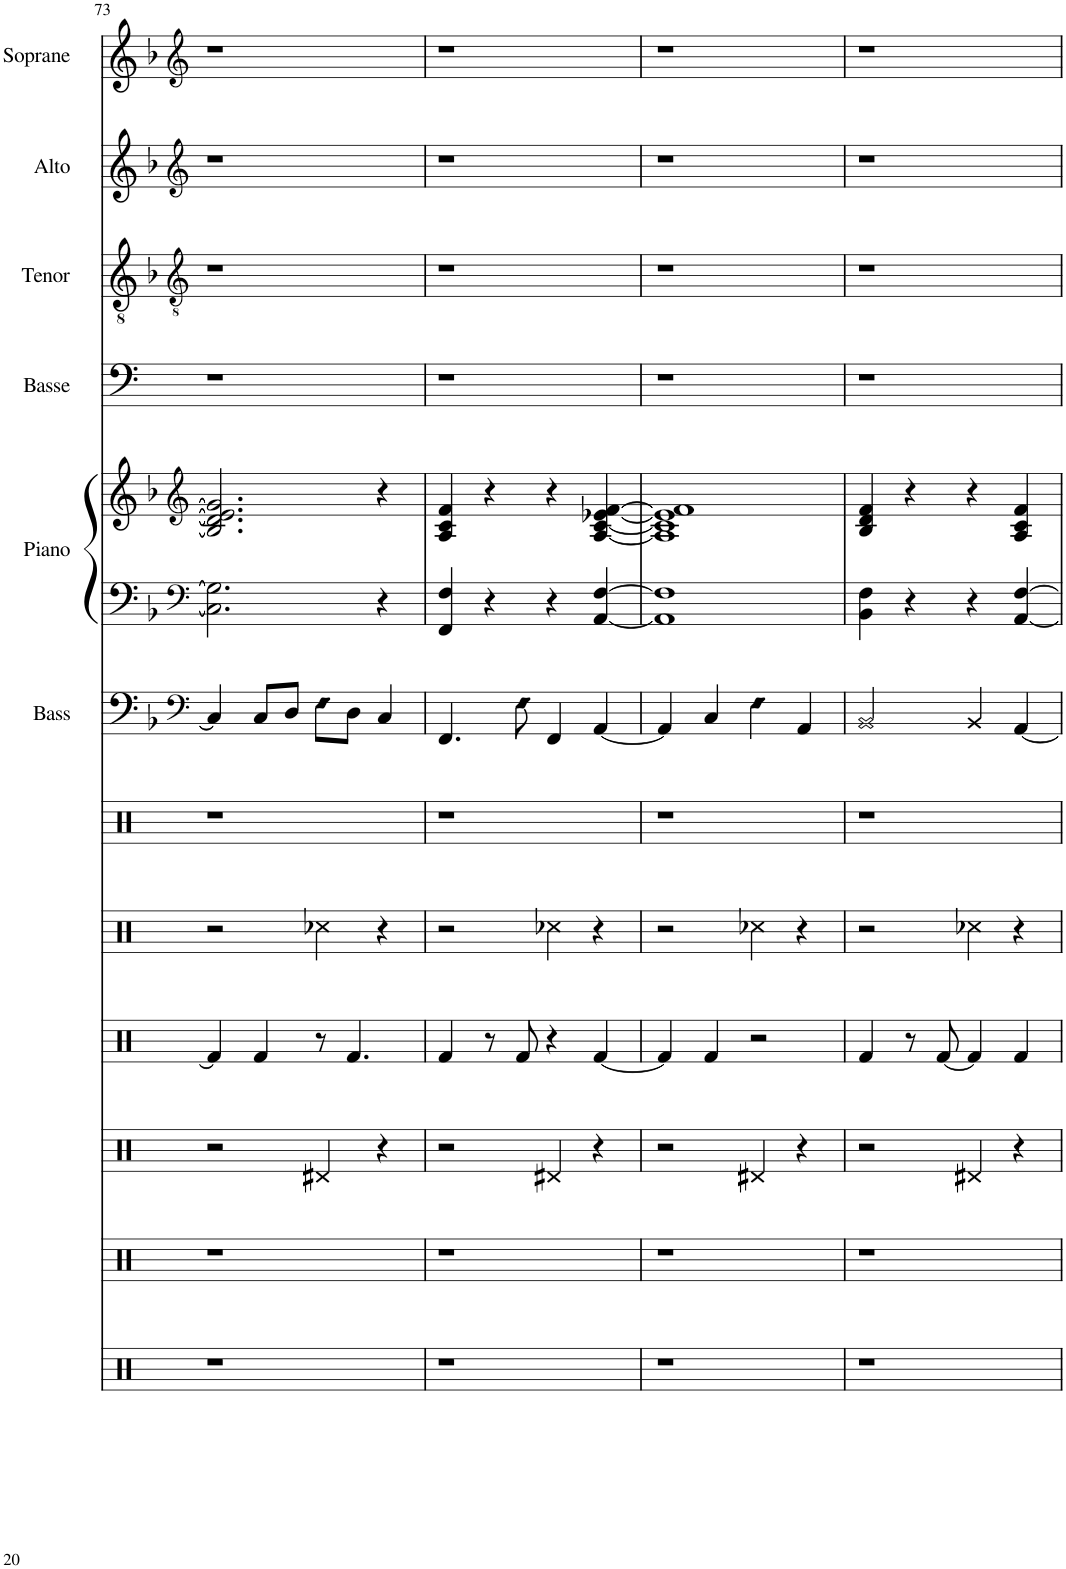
**kern	**kern	**kern	**kern	**kern	**kern	**kern	**kern	**kern	**kern	**kern	**kern	**kern
*part12	*part11	*part10	*part9	*part8	*part7	*part6	*part5	*part5	*part4	*part3	*part2	*part1
*staff13	*staff12	*staff11	*staff10	*staff9	*staff8	*staff7	*staff6	*staff5	*staff4	*staff3	*staff2	*staff1
*I"Acoustic Bass Drum	*I"Acoustic Bass Drum	*I"Acoustic Bass Drum	*I"Acoustic Bass Drum	*I"Acoustic Bass Drum	*I"Acoustic Bass Drum	*I"Basse acoustique	*I"Piano	*	*I"Bass	*I"Ténor	*I"Alto	*I"Soprano
*I'B Dr	*I'B Dr	*I'B Dr	*I'B Dr	*I'B Dr	*I'B Dr	*I'Bass	*I'Piano	*	*	*	*I'Alto	*
!!LO:PB:g=z
*clefF4	*clefF4	*clefF4	*clefFv4	*clefFv4	*clefFv4	*clefF4	*clefF4	*clefG2	*clefF4	*clefGv2	*clefG2	*clefG2
*k[]	*k[]	*k[]	*k[]	*k[]	*k[]	*k[b-]	*k[b-]	*k[b-]	*k[]	*k[b-]	*k[b-]	*k[b-]
*M4/4	*M4/4	*M4/4	*M4/4	*M4/4	*M4/4	*M4/4	*M4/4	*M4/4	*M4/4	*M4/4	*M4/4	*M4/4
=73	=73	=73	=73	=73	=73	=73	=73	=73	=73	=73	=73	=73
1r	1r	2r	4RAAA/]	2r	1r	4C/]	2.C\] 2.G\]	2.B-/] 2.d/] 2.e/] 2.g/]	1r	1r	1r	1r
.	.	.	4RAAA/	.	.	8C/L	.	.	.	.	.	.
.	.	.	.	.	.	8D/J	.	.	.	.	.	.
!	!	!	!	!	!	!LO:N:head=diamond	!	!	!	!	!	!
.	.	4RFF/	8r	4REE\	.	8F\L	.	.	.	.	.	.
.	.	.	4.RAAA/	.	.	8D\J	.	.	.	.	.	.
.	.	4r	.	4r	.	4C/	4r	4r	.	.	.	.
=74	=74	=74	=74	=74	=74	=74	=74	=74	=74	=74	=74	=74
1r	1r	2r	4RAAA/	2r	1r	4.FF/	4FF/ 4F/	4A/ 4c/ 4f/	1r	1r	1r	1r
.	.	.	8r	.	.	.	4r	4r	.	.	.	.
!	!	!	!	!	!	!LO:N:head=diamond	!	!	!	!	!	!
.	.	.	8RAAA/	.	.	8F\	.	.	.	.	.	.
.	.	4RFF/	4r	4REE\	.	4FF/	4r	4r	.	.	.	.
.	.	4r	[4RAAA/	4r	.	[4AA/	[4AA/ [4F/	[4A/ [4c/ [4e-X/ [4f/	.	.	.	.
=75	=75	=75	=75	=75	=75	=75	=75	=75	=75	=75	=75	=75
1r	1r	2r	4RAAA/]	2r	1r	4AA/]	1AA] 1F]	1A] 1c] 1e-] 1f]	1r	1r	1r	1r
.	.	.	4RAAA/	.	.	4C/	.	.	.	.	.	.
!	!	!	!	!	!	!LO:N:head=diamond	!	!	!	!	!	!
.	.	4RFF/	2r	4REE\	.	4F\	.	.	.	.	.	.
.	.	4r	.	4r	.	4AA/	.	.	.	.	.	.
=76	=76	=76	=76	=76	=76	=76	=76	=76	=76	=76	=76	=76
1r	1r	2r	4RAAA/	2r	1r	2BB-/	4BB-\ 4F\	4B-/ 4d/ 4f/	1r	1r	1r	1r
.	.	.	8r	.	.	.	4r	4r	.	.	.	.
.	.	.	[8RAAA/	.	.	.	.	.	.	.	.	.
.	.	4RFF/	4RAAA/]	4REE\	.	4BB-/	4r	4r	.	.	.	.
.	.	4r	4RAAA/	4r	.	[4AA/	[4AA/ [4F/	4A/ 4c/ 4f/	.	.	.	.
=	=	=	=	=	=	=	=	=	=	=	=	=
*-	*-	*-	*-	*-	*-	*-	*-	*-	*-	*-	*-	*-
